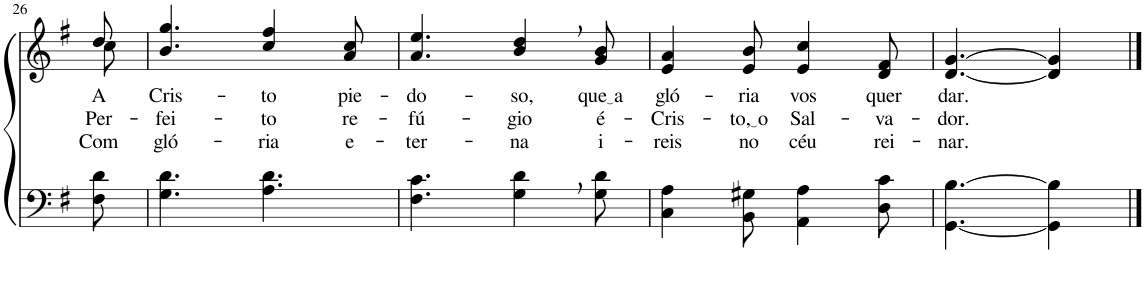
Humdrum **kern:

**kern	**kern	**text	**text	**text
*part2	*part1	*part1	*part1	*part1
*staff2	*staff1	*staff1	*staff1	*staff1
*I"Parte III e IV	*I"Parte I e II	*	*	*
!!LO:PB:g=z
*clefF4	*clefG2	*	*	*
*Trd1c2	*Trd1c2	*	*	*
*k[f#]	*k[f#]	*	*	*
*M6/8	*M6/8	*	*	*
=26	=26	=26	=26	=26
*	*^	*	*	*
!	!	!	!LO:LY:b	!LO:LY:b	!LO:LY:b
8F#\ 8d\	8dd/	8cc\	A	Per-	Com
=27	=27	=27	=27	=27	=27
!	!	!	!LO:LY:b	!LO:LY:b	!LO:LY:b
*	*v	*v	*	*	*
4.G\ 4.d\	4.b/ 4.gg/	Cris-	-fei-	gló-
!	!	!LO:LY:b	!LO:LY:b	!LO:LY:b
4.A\ 4.d\	4cc/ 4ff#/	-to	-to	-ria
!	!	!LO:LY:b	!LO:LY:b	!LO:LY:b
.	8a/ 8cc/	pie-	re-	e-
=28	=28	=28	=28	=28
!	!	!LO:LY:b	!LO:LY:b	!LO:LY:b
4.F#\ 4.c\	4.a/ 4.ee/	-do-	-fú-	-ter-
!	!	!LO:LY:b	!LO:LY:b	!LO:LY:b
4G\, 4d\,	4b/, 4dd/,	-so,	-gio	-na
!	!	!LO:LY:b	!LO:LY:b	!LO:LY:b
8G\ 8d\	8g/ 8b/	que a	é-	i-
=29	=29	=29	=29	=29
!	!	!LO:LY:b	!LO:LY:b	!LO:LY:b
4C\ 4A\	4e/ 4a/	gló-	-Cris-	-reis
!	!	!LO:LY:b	!LO:LY:b	!LO:LY:b
8BB\ 8G#X\	8e/ 8b/	-ria	to, o	no
!	!	!LO:LY:b	!LO:LY:b	!LO:LY:b
4AA\ 4A\	4e/ 4cc/	vos	Sal-	céu
!	!	!LO:LY:b	!LO:LY:b	!LO:LY:b
8D\ 8c\	8d/ 8f#/	quer	-va-	rei-
=30	=30	=30	=30	=30
!	!	!LO:LY:b	!LO:LY:b	!LO:LY:b
[4.GG\ [4.B\	[4.d/ [4.g/	dar.	-dor.	-nar.
4GG\] 4B\]	4d/] 4g/]	.	.	.
==	==	==	==	==
*-	*-	*-	*-	*-
